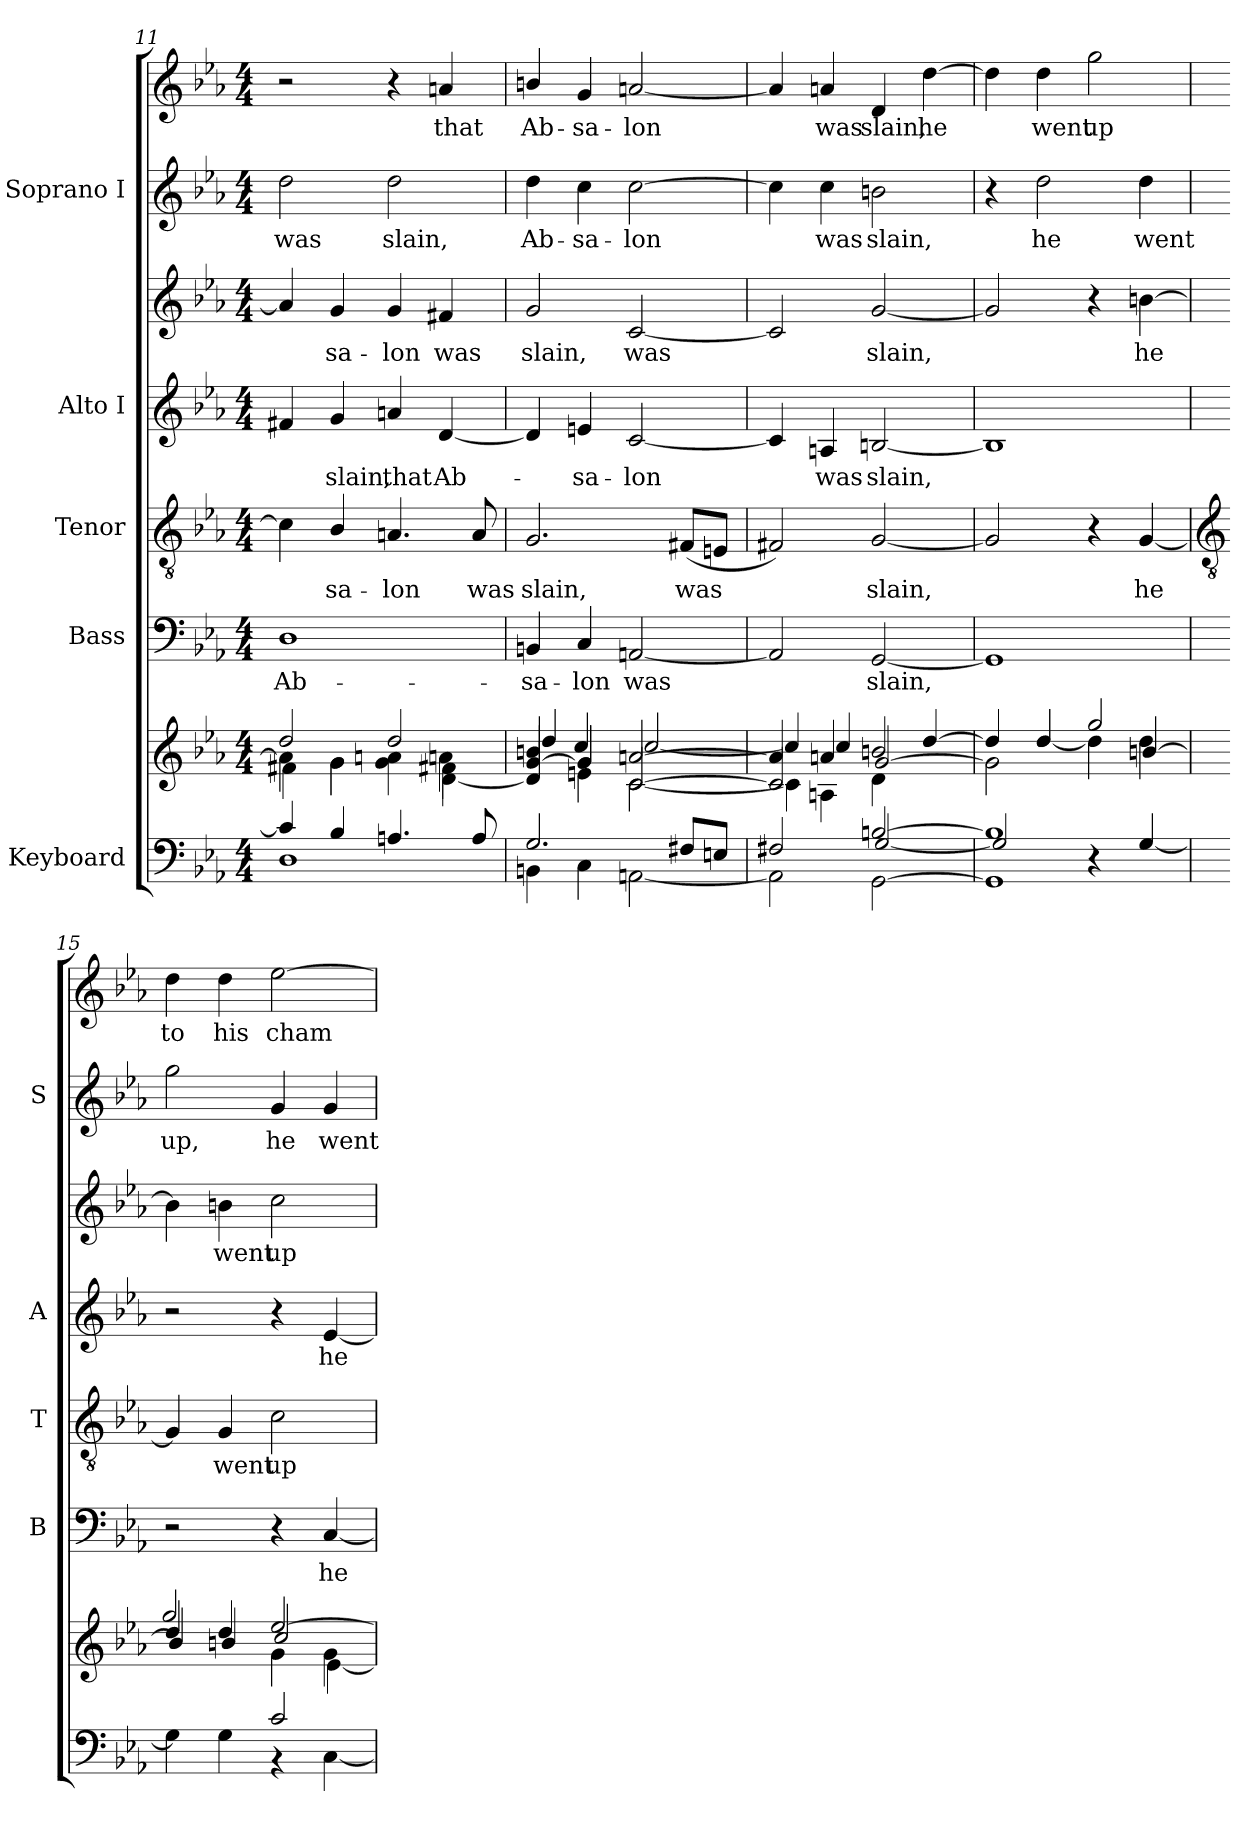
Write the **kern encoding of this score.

**kern	**kern	**kern	**text	**kern	**text	**kern	**text	**kern	**text	**kern	**text	**kern	**text
*part5	*part5	*part4	*part4	*part3	*part3	*part2	*part2	*part2	*part2	*part1	*part1	*part1	*part1
*staff8	*staff7	*staff6	*staff6	*staff5	*staff5	*staff4	*staff4	*staff3	*staff3	*staff2	*staff2	*staff1	*staff1
*I"Keyboard	*	*I"Bass	*	*I"Tenor	*	*I"Alto I	*	*	*	*I"Soprano I	*	*	*
*	*	*I'B	*	*I'T	*	*I'A	*	*	*	*I'S	*	*	*
*clefF4	*clefG2	*clefF4	*	*clefGv2	*	*clefG2	*	*clefG2	*	*clefG2	*	*clefG2	*
*k[b-e-a-]	*k[b-e-a-]	*k[b-e-a-]	*	*k[b-e-a-]	*	*k[b-e-a-]	*	*k[b-e-a-]	*	*k[b-e-a-]	*	*k[b-e-a-]	*
*E-:	*E-:	*E-:	*	*E-:	*	*E-:	*	*E-:	*	*E-:	*	*E-:	*
*M4/4	*M4/4	*M4/4	*	*M4/4	*	*M4/4	*	*M4/4	*	*M4/4	*	*M4/4	*
=11	=11	=11	=11	=11	=11	=11	=11	=11	=11	=11	=11	=11	=11
*^	*^	*	*	*	*	*	*	*	*	*	*	*	*
*	*	*	*^	*	*	*	*	*	*	*	*	*	*	*	*
*	*	*	*	*^	*	*	*	*	*	*	*	*	*	*	*	*
!	!	!	!	!	!	!	!LO:LY:b	!	!	!	!	!	!	!	!LO:LY:b	!	!
4c/]	1D\	2ryy	2dd/	4a\]	4f#X\	1D	Ab-	4c]	.	4f#X	.	4a]	.	2dd	was	2r	.
!	!	!	!	!	!	!	!	!	!LO:LY:b	!	!LO:LY:b	!	!LO:LY:b	!	!	!	!
4B-/	.	.	.	4g\	4g\	.	.	4B-/	sa-	4g	slain,	4g	sa-	.	.	.	.
!	!	!	!	!	!	!	!	!	!LO:LY:b	!	!LO:LY:b	!	!LO:LY:b	!	!LO:LY:b	!	!
4.An/	.	4ryy	2dd/	4g\ 4a\	4an\yy	.	.	4.An	-lon	4an	that	4g	-lon	2dd	slain,	4r	.
!	!	!	!	!	!	!	!	!	!	!	!LO:LY:b	!	!LO:LY:b	!	!	!	!LO:LY:b
.	.	4an\	.	4f#X\	[4d\	.	.	.	.	[4d	Ab-	4f#X	was	.	.	4an	that
!	!	!	!	!	!	!	!	!	!LO:LY:b	!	!	!	!	!	!	!	!
8A/	.	.	.	.	.	.	.	8A	was	.	.	.	.	.	.	.	.
=12	=12	=12	=12	=12	=12	=12	=12	=12	=12	=12	=12	=12	=12	=12	=12	=12	=12
!	!	!	!	!	!	!	!LO:LY:b	!	!LO:LY:b	!	!	!	!LO:LY:b	!	!LO:LY:b	!	!LO:LY:b
2.G/	4BBn\	4bn/	4dd/	[4g	4d/]	4BBn	-sa-	2.G	slain,	4d]	.	2g	slain,	4dd	Ab-	4bn/	Ab-
!	!	!	!	!	!	!	!LO:LY:b	!	!	!	!LO:LY:b	!	!	!	!LO:LY:b	!	!LO:LY:b
.	4C\	4g/	4cc/	4g]	4en	4C	-lon	.	.	4en	sa-	.	.	4cc	-sa-	4g	-sa-
!	!	!	!	!	!	!	!LO:LY:b	!	!	!	!LO:LY:b	!	!LO:LY:b	!	!LO:LY:b	!	!LO:LY:b
.	[2AAn\	[2an/	[2cc/	[2c	[2c	[2AAn	was	.	.	[2c	-lon	[2c	was	[2cc	-lon	[2an	-lon
!	!	!	!	!	!	!	!	!	!LO:LY:b	!	!	!	!	!	!	!	!
8F#X/L	.	.	.	.	.	.	.	(<8F#XL	was	.	.	.	.	.	.	.	.
8En/J	.	.	.	.	.	.	.	8EnJ	.	.	.	.	.	.	.	.	.
=13	=13	=13	=13	=13	=13	=13	=13	=13	=13	=13	=13	=13	=13	=13	=13	=13	=13
*	*^	*	*	*	*	*	*	*	*	*	*	*	*	*	*	*	*
2ryy	2F#X/	2AA\]	4a/]	4cc/]	2c]	4c]	2AA]	.	2F#X)	.	4c]	.	2c]	.	4cc]	.	4a]	.
!	!	!	!	!	!	!	!	!	!	!	!	!LO:LY:b	!	!	!	!LO:LY:b	!	!LO:LY:b
.	.	.	4a/	4cc/	.	4An	.	.	.	.	4An	was	.	.	4cc	was	4a	was
!	!	!	!	!	!	!	!	!LO:LY:b	!	!LO:LY:b	!	!LO:LY:b	!	!LO:LY:b	!	!LO:LY:b	!	!LO:LY:b
[2Bn	[2G/	[2GG\	4d\	2bn/	[2g	2ryy	[2GG	slain,	[2G	slain,	[2Bn	slain,	[2g	slain,	2bn	slain,	4d	slain,
!	!	!	!	!	!	!	!	!	!	!	!	!	!	!	!	!	!	!LO:LY:b
.	.	.	[4dd/	.	.	.	.	.	.	.	.	.	.	.	.	.	[4dd	he
*	*	*	*	*	*v	*v	*	*	*	*	*	*	*	*	*	*	*	*
=14	=14	=14	=14	=14	=14	=14	=14	=14	=14	=14	=14	=14	=14	=14	=14	=14	=14
1B]	2G/]	1GG\]	4dd/]	4ryy	2g\]	1GG]	.	2G]	.	1B]	.	2g]	.	4r	.	4dd]	.
!	!	!	!	!	!	!	!	!	!	!	!	!	!	!	!LO:LY:b	!	!LO:LY:b
.	.	.	4dd/	[4dd/	.	.	.	.	.	.	.	.	.	2dd	he	4dd	went
!	!	!	!	!	!	!	!	!	!	!	!	!	!	!	!	!	!LO:LY:b
.	4r	.	2gg/	4dd\]	4ryy	.	.	4r	.	.	.	4r	.	.	.	2gg	up
!	!	!	!	!	!	!	!	!	!LO:LY:b	!	!	!	!LO:LY:b	!	!LO:LY:b	!	!
.	[4G/	.	.	4dd\	[4bn	.	.	[4G	he	.	.	[4bn	he	4dd	went	.	.
*v	*v	*v	*	*	*	*	*	*	*	*	*	*	*	*	*	*	*
*	*v	*v	*v	*	*	*	*	*	*	*	*	*	*	*	*
!!LO:LB:g=z
=15	=15	=15	=15	=15	=15	=15	=15	=15	=15	=15	=15	=15	=15
*	*	*	*	*clefGv2	*	*	*	*	*	*	*	*	*
*^	*^	*	*	*	*	*	*	*	*	*	*	*	*
*	*	*	*^	*	*	*	*	*	*	*	*	*	*	*	*
*	*	*	*	*^	*	*	*	*	*	*	*	*	*	*	*	*
!	!	!	!	!	!	!	!	!	!	!	!	!	!	!	!LO:LY:b	!	!LO:LY:b
4G]	2ryy	4dd	2gg/	4b]	2ryy	2r	.	4G]	.	2r	.	4b]	.	2gg	up,	4dd	to
!	!	!	!	!	!	!	!	!	!LO:LY:b	!	!	!	!LO:LY:b	!	!	!	!LO:LY:b
4G	.	4dd	.	4b	.	.	.	4G	went	.	.	4b	went	.	.	4dd	his
!	!	!	!	!	!	!	!	!	!LO:LY:b	!	!	!	!LO:LY:b	!	!LO:LY:b	!	!LO:LY:b
2c	4r	[2ee-/	4g\	2cc/	4ryy	4r	.	2c	up	4r	.	2cc	up	4g	he	[2ee-	cham-
!	!	!	!	!	!	!	!LO:LY:b	!	!	!	!LO:LY:b	!	!	!	!LO:LY:b	!	!
.	[4C\	.	4g\	.	[4e-\	[4C	he	.	.	[4e-	he	.	.	4g	went	.	.
*v	*v	*	*	*	*	*	*	*	*	*	*	*	*	*	*	*	*
*	*v	*v	*v	*v	*	*	*	*	*	*	*	*	*	*	*	*
=	=	=	=	=	=	=	=	=	=	=	=	=	=
*-	*-	*-	*-	*-	*-	*-	*-	*-	*-	*-	*-	*-	*-
